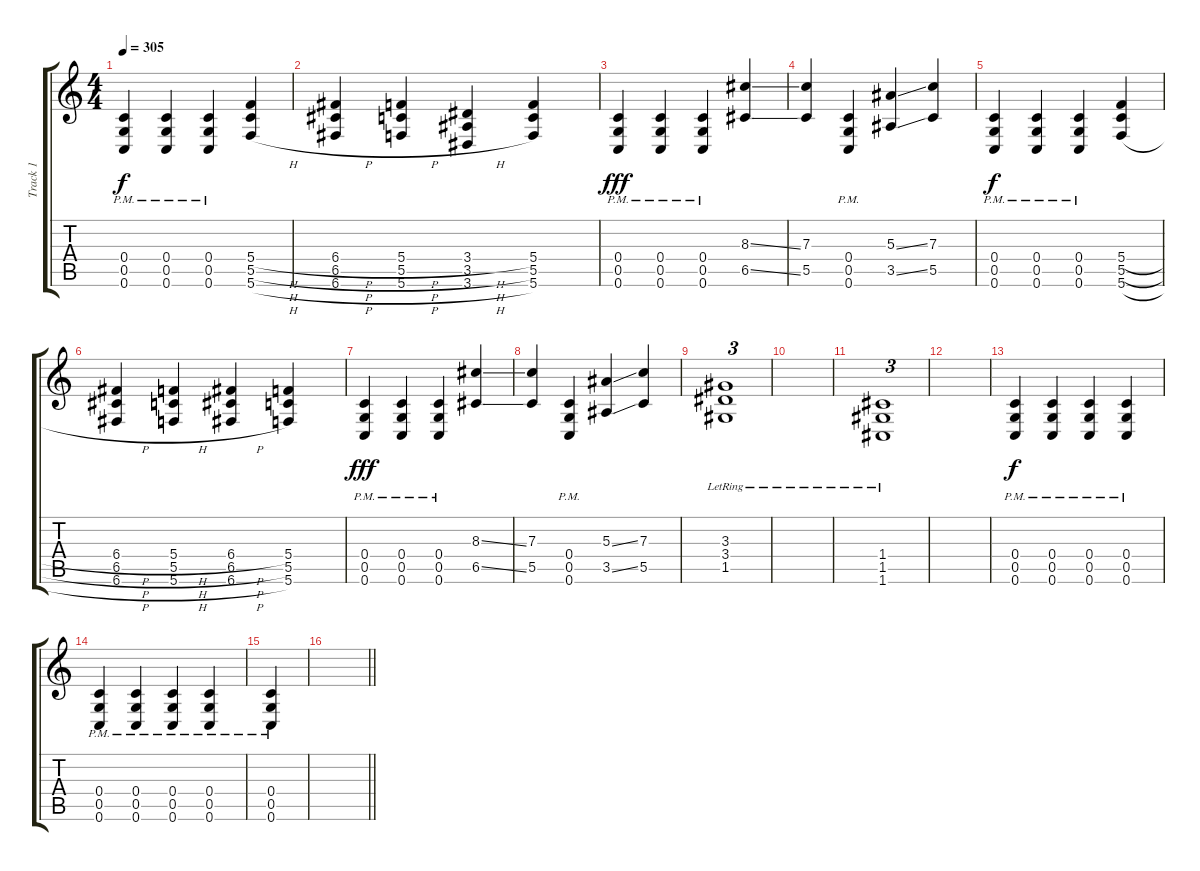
\track ("Track 1" "Track 1") {instrument overdrivenguitar}
\staff {score tabs}
\tuning (D4 A3 F3 C3 G2 C2) {hide}
\ts (4 4)
\tempo 305
\clef g2
\ks c
(0.4{pm} 0.5{pm} 0.6{pm}).4{dy f} (0.4{pm} 0.5{pm} 0.6{pm}).4 (0.4{pm} 0.5{pm} 0.6{pm}).4 (5.4{h} 5.5{h} 5.6{h}).4 |
(6.4{h} 6.5{h} 6.6{h}).4 (5.4{h} 5.5{h} 5.6{h}).4 (3.4{h} 3.5{h} 3.6{h}).4 (5.4 5.5 5.6).4 |
(0.4{pm} 0.5{pm} 0.6{pm}).4{dy fff} (0.4{pm} 0.5{pm} 0.6{pm}).4 (0.4{pm} 0.5{pm} 0.6{pm}).4 (8.3{ss} 6.5{ss}).4 |
(7.3 5.5).4 (0.4{pm} 0.5{pm} 0.6{pm}).4 (5.3{ss} 3.5{ss}).4 (7.3 5.5).4 |
(0.4{pm} 0.5{pm} 0.6{pm}).4{dy f} (0.4{pm} 0.5{pm} 0.6{pm}).4 (0.4{pm} 0.5{pm} 0.6{pm}).4 (5.4{h} 5.5{h} 5.6{h}).4 |
(6.4{h} 6.5{h} 6.6{h}).4 (5.4{h} 5.5{h} 5.6{h}).4 (6.4{h} 6.5{h} 6.6{h}).4 (5.4 5.5 5.6).4 |
(0.4{pm} 0.5{pm} 0.6{pm}).4{dy fff} (0.4{pm} 0.5{pm} 0.6{pm}).4 (0.4{pm} 0.5{pm} 0.6{pm}).4 (8.3{ss} 6.5{ss}).4 |
(7.3 5.5).4 (0.4{pm} 0.5{pm} 0.6{pm}).4 (5.3{ss} 3.5{ss}).4 (7.3 5.5).4 |
(3.3{lr} 3.4{lr} 1.5{lr}).1{tu (3 2)} |
|
(1.4{lr} 1.5{lr} 1.6{lr}).1{tu (3 2)} |
|
(0.4{pm} 0.5{pm} 0.6{pm}).4{dy f} (0.4{pm} 0.5{pm} 0.6{pm}).4 (0.4{pm} 0.5{pm} 0.6{pm}).4 (0.4{pm} 0.5{pm} 0.6{pm}).4 |
(0.4{pm} 0.5{pm} 0.6{pm}).4 (0.4{pm} 0.5{pm} 0.6{pm}).4 (0.4{pm} 0.5{pm} 0.6{pm}).4 (0.4{pm} 0.5{pm} 0.6{pm}).4 |
(0.4{pm} 0.5{pm} 0.6{pm}).4 |
\barLineRight lightlight
